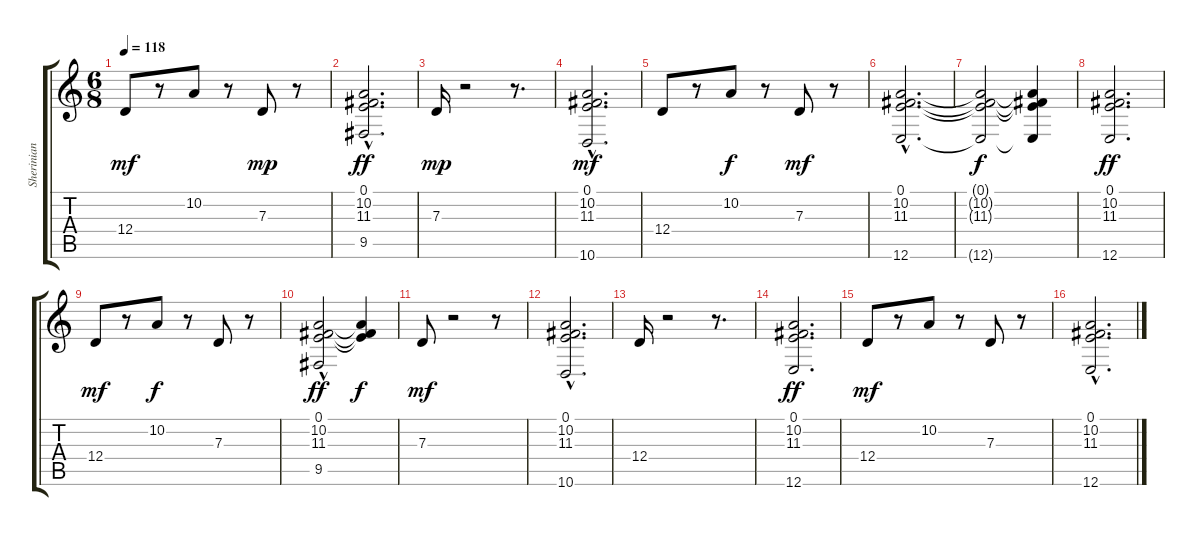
\track ("Sherinian Piano" "Sherinian ") {instrument electricpiano1}
\staff {score tabs}
\tuning (E4 B3 G3 D3 A2 E2) {hide}
\ts (6 8)
\tempo 118
\clef g2
\ks c
12.4.8{dy mf} r.8 10.2.8 r.8 7.3.8{dy mp} r.8 |
(0.1{hac} 10.2{hac} 11.3{hac} 9.5{hac}).2{d dy ff} |
7.3.16{dy mp} r.2 r.8{d} |
(0.1{hac} 10.2{hac} 11.3{hac} 10.6).2{d dy mf} |
12.4.8 r.8 10.2.8{dy f} r.8 7.3.8{dy mf} r.8 |
(0.1{hac} 10.2{hac} 11.3{hac} 12.6{hac}).2{d} |
(0.1{t} 10.2{t} 11.3{t} 12.6{t}).2{dy f} (0.1{t} 10.2{t} 11.3{t} 12.6{t}).4 |
(0.1 10.2 11.3 12.6).2{d dy ff} |
12.4.8{dy mf} r.8 10.2.8{dy f} r.8 7.3.8 r.8 |
(0.1 10.2 11.3 9.5{hac}).2{dy ff} (0.1{t} 10.2{t} 11.3{t}).4{dy f} |
7.3.8{dy mf} r.2 r.8 |
(0.1 10.2 11.3 10.6{hac}).2{d} |
12.4.16 r.2 r.8{d} |
(0.1 10.2 11.3 12.6).2{d dy ff} |
12.4.8{dy mf} r.8 10.2.8 r.8 7.3.8 r.8 |
(0.1{hac} 10.2 11.3{hac} 12.6).2{d}
